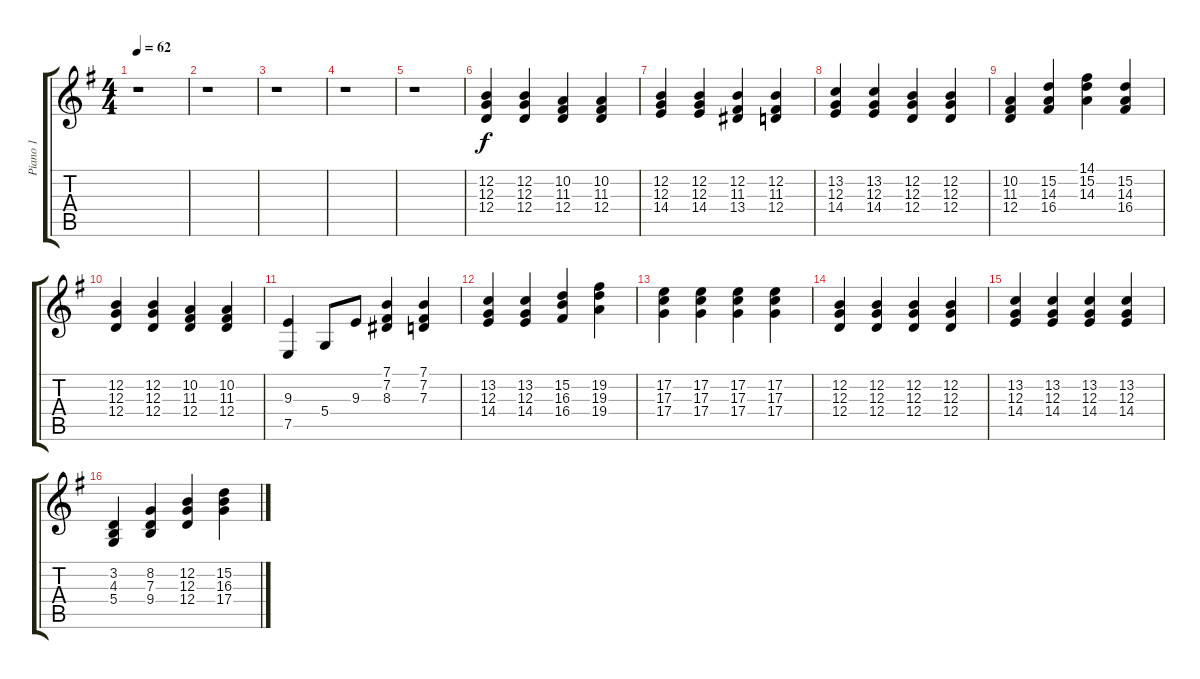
\track ("Piano 1" "Piano 1") {instrument acousticgrandpiano}
\staff {score tabs}
\tuning (E4 B3 G3 D3 A2 E2) {hide}
\ts (4 4)
\tempo 62
\clef g2
\ks g
r.1{dy f} |
r.1 |
r.1 |
r.1 |
r.1 |
(12.2 12.3 12.4).4 (12.2 12.3 12.4).4 (10.2 11.3 12.4).4 (10.2 11.3 12.4).4 |
(12.2 12.3 14.4).4 (12.2 12.3 14.4).4 (12.2 11.3 13.4).4 (12.2 11.3 12.4).4 |
(13.2 12.3 14.4).4 (13.2 12.3 14.4).4 (12.2 12.3 12.4).4 (12.2 12.3 12.4).4 |
(10.2 11.3 12.4).4 (15.2 14.3 16.4).4 (14.1 15.2 14.3).4 (15.2 14.3 16.4).4 |
(12.2 12.3 12.4).4 (12.2 12.3 12.4).4 (10.2 11.3 12.4).4 (10.2 11.3 12.4).4 |
(9.3 7.5).4 5.4.8 9.3.8 (7.1 7.2 8.3).4 (7.1 7.2 7.3).4 |
(13.2 12.3 14.4).4 (13.2 12.3 14.4).4 (15.2 16.3 16.4).4 (19.2 19.3 19.4).4 |
(17.2 17.3 17.4).4 (17.2 17.3 17.4).4 (17.2 17.3 17.4).4 (17.2 17.3 17.4).4 |
(12.2 12.3 12.4).4 (12.2 12.3 12.4).4 (12.2 12.3 12.4).4 (12.2 12.3 12.4).4 |
(13.2 12.3 14.4).4 (13.2 12.3 14.4).4 (13.2 12.3 14.4).4 (13.2 12.3 14.4).4 |
(3.2 4.3 5.4).4 (8.2 7.3 9.4).4 (12.2 12.3 12.4).4 (15.2 16.3 17.4).4
